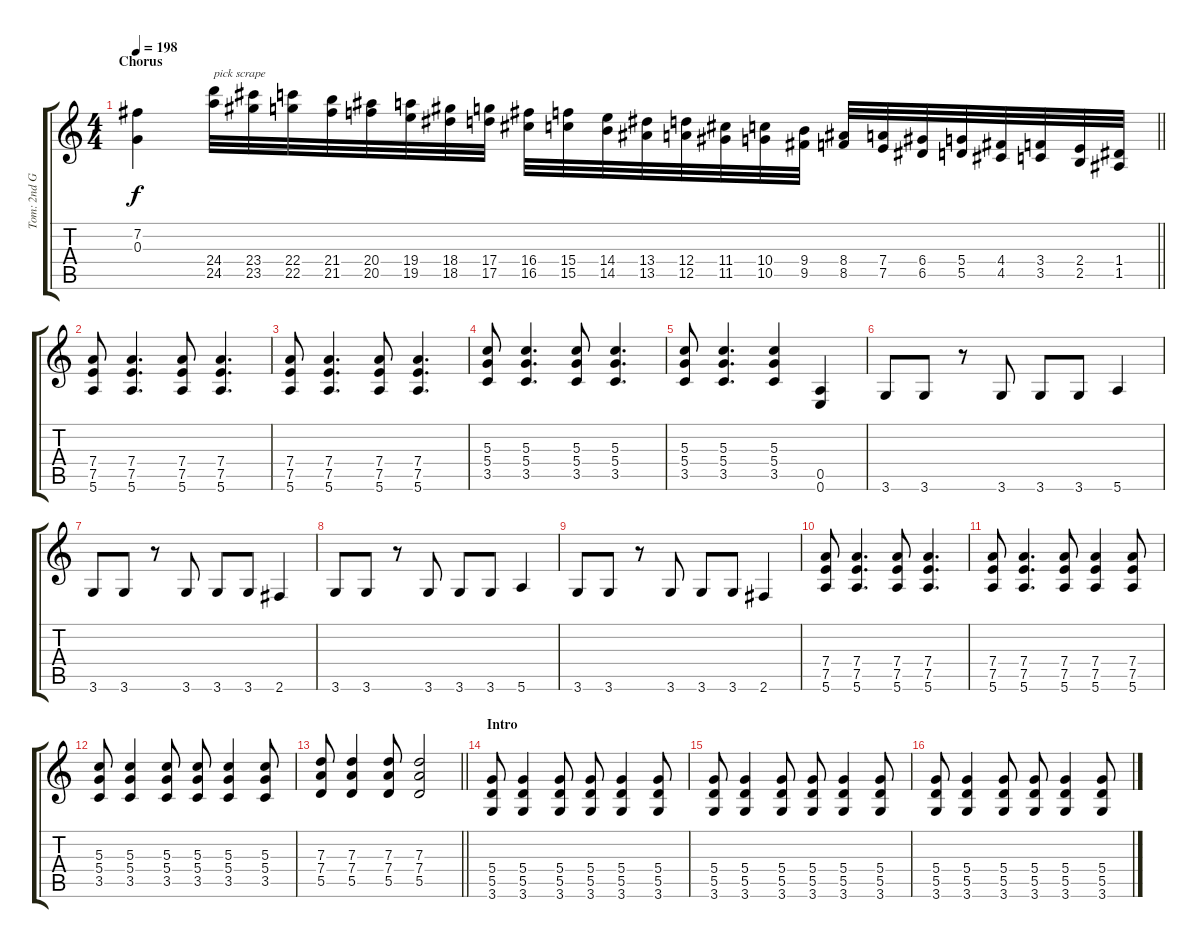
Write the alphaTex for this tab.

\track ("Tom: 2nd Guitar" "Tom: 2nd G") {instrument distortionguitar}
\staff {score tabs}
\tuning (E4 B3 G3 D3 A2 E2) {hide}
\ts (4 4)
\section ("" "Chorus")
\tempo 198
\clef g2
\barLineRight lightlight
\ks c
(7.2 0.3).4{dy f} (24.4 24.5).32{txt "pick scrape"} (23.4 23.5).32 (22.4 22.5).32 (21.4 21.5).32 (20.4 20.5).32 (19.4 19.5).32 (18.4 18.5).32 (17.4 17.5).32 (16.4 16.5).32 (15.4 15.5).32 (14.4 14.5).32 (13.4 13.5).32 (12.4 12.5).32 (11.4 11.5).32 (10.4 10.5).32 (9.4 9.5).32 (8.4 8.5).32 (7.4 7.5).32 (6.4 6.5).32 (5.4 5.5).32 (4.4 4.5).32 (3.4 3.5).32 (2.4 2.5).32 (1.4 1.5).32 |
\section ("" "")
(7.4 7.5 5.6).8 (7.4 7.5 5.6).4{d} (7.4 7.5 5.6).8 (7.4 7.5 5.6).4{d} |
(7.4 7.5 5.6).8 (7.4 7.5 5.6).4{d} (7.4 7.5 5.6).8 (7.4 7.5 5.6).4{d} |
(5.3 5.4 3.5).8 (5.3 5.4 3.5).4{d} (5.3 5.4 3.5).8 (5.3 5.4 3.5).4{d} |
(5.3 5.4 3.5).8 (5.3 5.4 3.5).4{d} (5.3 5.4 3.5).4 (0.5 0.6).4 |
3.6.8{instrument electricguitarmuted} 3.6.8 r.8 3.6.8 3.6.8 3.6.8 5.6.4{instrument overdrivenguitar} |
3.6.8{instrument electricguitarmuted} 3.6.8 r.8 3.6.8 3.6.8 3.6.8 2.6.4{instrument overdrivenguitar} |
3.6.8{instrument electricguitarmuted} 3.6.8 r.8 3.6.8 3.6.8 3.6.8 5.6.4{instrument overdrivenguitar} |
3.6.8{instrument electricguitarmuted} 3.6.8 r.8 3.6.8 3.6.8 3.6.8 2.6.4{instrument overdrivenguitar} |
(7.4 7.5 5.6).8 (7.4 7.5 5.6).4{d} (7.4 7.5 5.6).8 (7.4 7.5 5.6).4{d} |
(7.4 7.5 5.6).8 (7.4 7.5 5.6).4{d} (7.4 7.5 5.6).8 (7.4 7.5 5.6).4 (7.4 7.5 5.6).8 |
(5.3 5.4 3.5).8 (5.3 5.4 3.5).4 (5.3 5.4 3.5).8 (5.3 5.4 3.5).8 (5.3 5.4 3.5).4 (5.3 5.4 3.5).8 |
\barLineRight lightlight
(7.3 7.4 5.5).8 (7.3 7.4 5.5).4 (7.3 7.4 5.5).8 (7.3 7.4 5.5).2 |
\section ("" "Intro")
(5.4 5.5 3.6).8 (5.4 5.5 3.6).4 (5.4 5.5 3.6).8 (5.4 5.5 3.6).8 (5.4 5.5 3.6).4 (5.4 5.5 3.6).8 |
(5.4 5.5 3.6).8 (5.4 5.5 3.6).4 (5.4 5.5 3.6).8 (5.4 5.5 3.6).8 (5.4 5.5 3.6).4 (5.4 5.5 3.6).8 |
(5.4 5.5 3.6).8 (5.4 5.5 3.6).4 (5.4 5.5 3.6).8 (5.4 5.5 3.6).8 (5.4 5.5 3.6).4 (5.4 5.5 3.6).8
